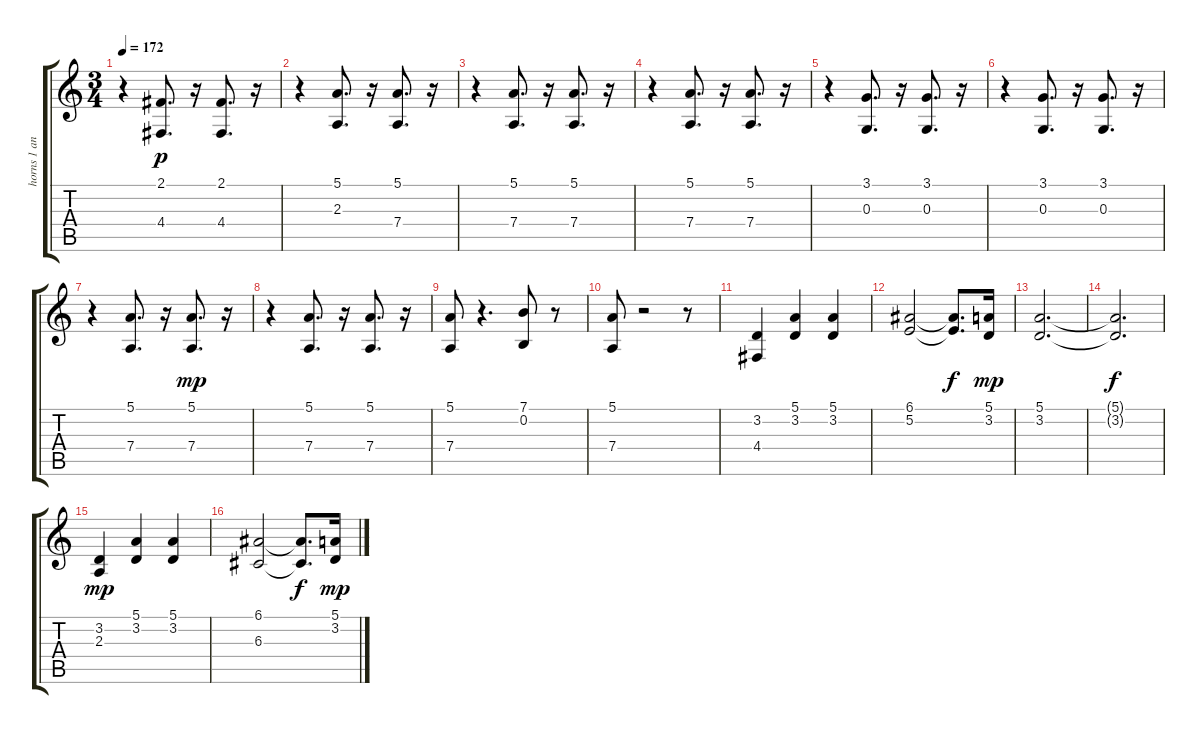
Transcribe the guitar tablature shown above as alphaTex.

\track ("horns 1 and 2" "horns 1 an") {instrument frenchhorn}
\staff {score tabs}
\tuning (E4 B3 G3 D3 A2 E2) {hide}
\ts (3 4)
\tempo 172
\clef g2
\ks c
r.4{dy p} (2.1 4.4).8{d} r.16 (2.1 4.4).8{d} r.16 |
r.4 (5.1 2.3).8{d} r.16 (5.1 7.4).8{d} r.16 |
r.4 (5.1 7.4).8{d} r.16 (5.1 7.4).8{d} r.16 |
r.4 (5.1 7.4).8{d} r.16 (5.1 7.4).8{d} r.16 |
r.4 (3.1 0.3).8{d} r.16 (3.1 0.3).8{d} r.16 |
r.4 (3.1 0.3).8{d} r.16 (3.1 0.3).8{d} r.16 |
r.4 (5.1 7.4).8{d} r.16 (5.1 7.4).8{d dy mp} r.16 |
r.4 (5.1 7.4).8{d} r.16 (5.1 7.4).8{d} r.16 |
(5.1 7.4).8 r.4{d} (7.1 0.2).8 r.8 |
(5.1 7.4).8 r.2 r.8 |
(3.2 4.4).4 (5.1 3.2).4 (5.1 3.2).4 |
(6.1 5.2).2 (6.1{t} 5.2{t}).8{d dy f} (5.1 3.2).16{dy mp} |
(5.1 3.2).2{d} |
(5.1{t} 3.2{t}).2{d dy f} |
(3.2 2.3).4{dy mp} (5.1 3.2).4 (5.1 3.2).4 |
(6.1 6.3).2 (6.1{t} 6.3{t}).8{d dy f} (5.1 3.2).16{dy mp}
